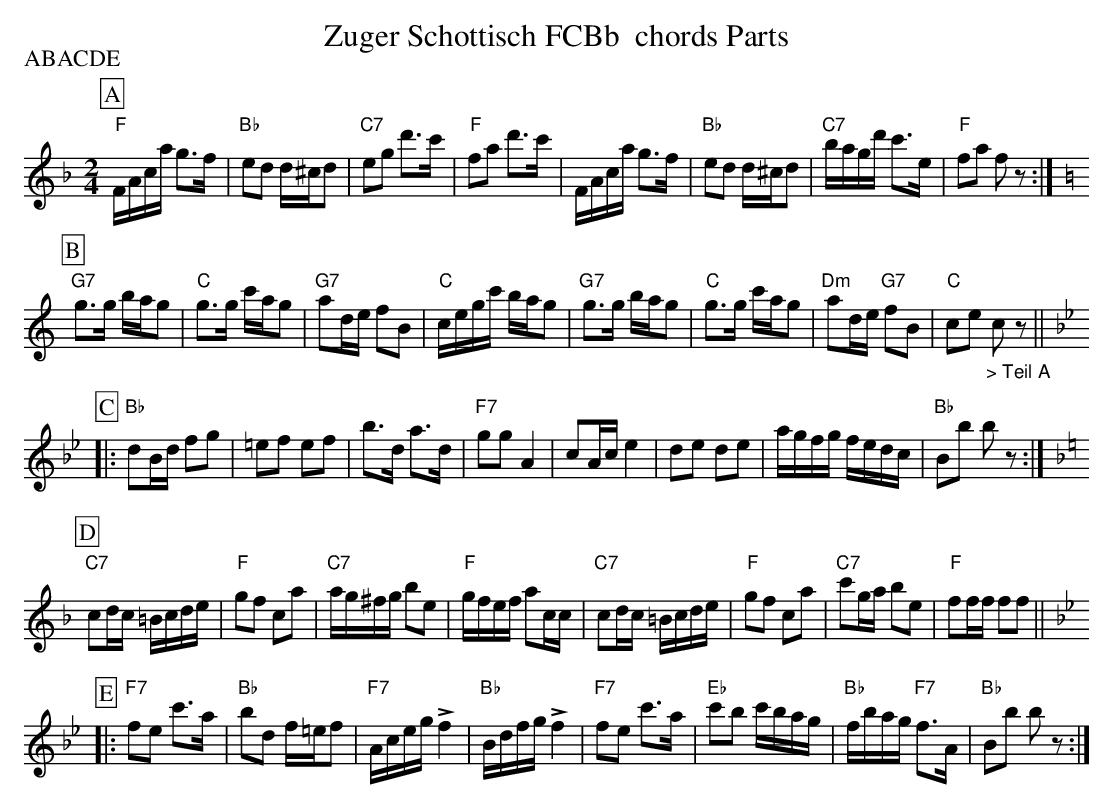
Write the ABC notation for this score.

X:1
T: Zuger Schottisch FCBb  chords Parts
M:2/4
L:1/16
P:ABACDE
K:F %%MIDI gchordon
[P:A] "F"FAca g3f | "Bb"e2d2 d^cd2 | "C7"e2g2 d'3c' | "F"f2a2 d'3c' | FAca g3f | "Bb"e2d2 d^cd2 | "C7"bagd' c'3e | "F"f2a2 f2z2 :| [K:C]
[P:B] "G7"g3g bag2 | "C"g3g c'ag2 | "G7"a2de f2B2 | "C"cegc' bag2 | "G7"g3g bag2 | "C"g3g c'ag2 | "Dm"a2de "G7"f2B2 | "C"c2e2 "_> Teil A"c2z2 || [K:Bb]
[P:C] |:"Bb"d2Bd f2g2 | =e2f2 e2f2 | b3d a3d | "F7"g2g2 A4 | c2Ac e4 | d2e2 d2e2 | agfg fedc | "Bb"B2b2 b2z2 :| [K:F]
[P:D] "C7"c2dc =Bcde | "F"g2f2 c2a2 | "C7"ag^fg b2e2 | "F"gfef a2cc | "C7"c2dc =Bcde | "F"g2f2 c2a2 | "C7"c'2ga b2e2 | "F"f2ff f2f2 || [K:Bb]
[P:E] |: "F7"f2e2 c'3a | "Bb"b2d2 f=ef2 | "F7"Aceg +>+f4 | "Bb"Bdfg +>+f4 | "F7"f2e2 c'3a | "Eb"c'2b2 c'bag | "Bb"fbag "F7"f3A | "Bb"B2b2 b2z2 :|
